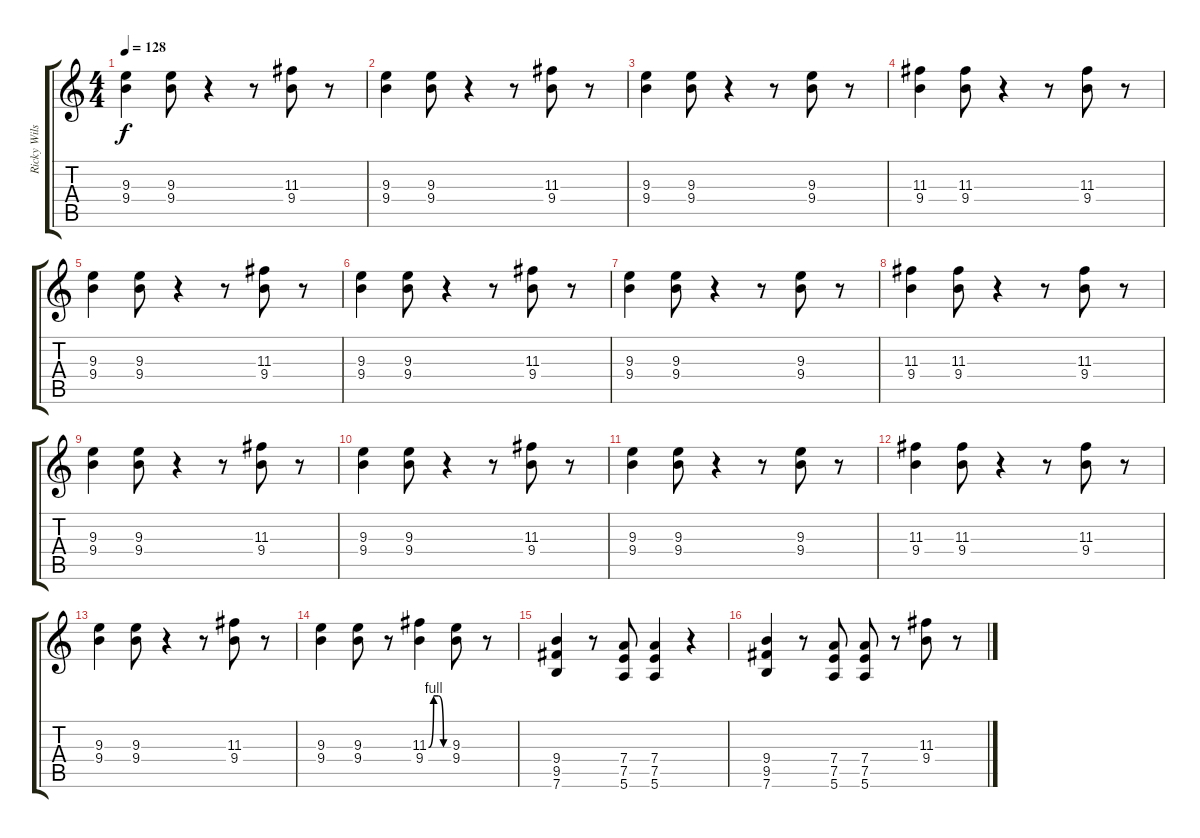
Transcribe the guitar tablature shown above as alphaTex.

\track ("Ricky Wilson (guitar)" "Ricky Wils") {instrument electricguitarjazz}
\staff {score tabs}
\tuning (E4 B3 G3 D3 A2 E2) {hide}
\ts (4 4)
\tempo 128
\clef g2
\ks c
(9.3 9.4).4{dy f} (9.3 9.4).8 r.4 r.8 (11.3 9.4).8 r.8 |
(9.3 9.4).4 (9.3 9.4).8 r.4 r.8 (11.3 9.4).8 r.8 |
(9.3 9.4).4 (9.3 9.4).8 r.4 r.8 (9.3 9.4).8 r.8 |
(11.3 9.4).4 (11.3 9.4).8 r.4 r.8 (11.3 9.4).8 r.8 |
(9.3 9.4).4 (9.3 9.4).8 r.4 r.8 (11.3 9.4).8 r.8 |
(9.3 9.4).4 (9.3 9.4).8 r.4 r.8 (11.3 9.4).8 r.8 |
(9.3 9.4).4 (9.3 9.4).8 r.4 r.8 (9.3 9.4).8 r.8 |
(11.3 9.4).4 (11.3 9.4).8 r.4 r.8 (11.3 9.4).8 r.8 |
(9.3 9.4).4 (9.3 9.4).8 r.4 r.8 (11.3 9.4).8 r.8 |
(9.3 9.4).4 (9.3 9.4).8 r.4 r.8 (11.3 9.4).8 r.8 |
(9.3 9.4).4 (9.3 9.4).8 r.4 r.8 (9.3 9.4).8 r.8 |
(11.3 9.4).4 (11.3 9.4).8 r.4 r.8 (11.3 9.4).8 r.8 |
(9.3 9.4).4 (9.3 9.4).8 r.4 r.8 (11.3 9.4).8 r.8 |
(9.3 9.4).4 (9.3 9.4).8 r.8 (11.3{be (custom 0 0 15 4 30 4 45 0 60 0)} 9.4).4 (9.3 9.4).8 r.8 |
(9.4 9.5 7.6).4 r.8 (7.4 7.5 5.6).8 (7.4 7.5 5.6).4 r.4 |
(9.4 9.5 7.6).4 r.8 (7.4 7.5 5.6).8 (7.4 7.5 5.6).8 r.8 (11.3 9.4).8 r.8
